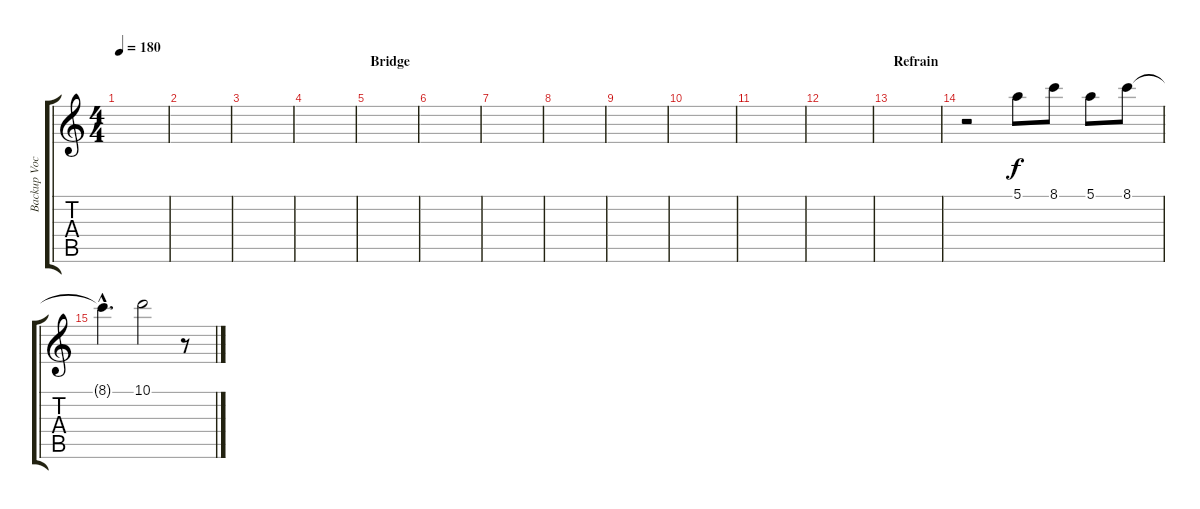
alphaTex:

\track ("Backup Vocal" "Backup Voc") {instrument overdrivenguitar}
\staff {score tabs}
\tuning (E4 B3 G3 D3 A2 E2) {hide}
\ts (4 4)
\tempo 180
\clef g2
\ks c
|
|
|
|
\section ("" "Bridge")
|
|
|
|
|
|
|
|
\section ("" "Refrain")
|
r.2 5.1.8 8.1.8 5.1.8 8.1.8 |
8.1{hac t}.4{d} 10.1.2 r.8
